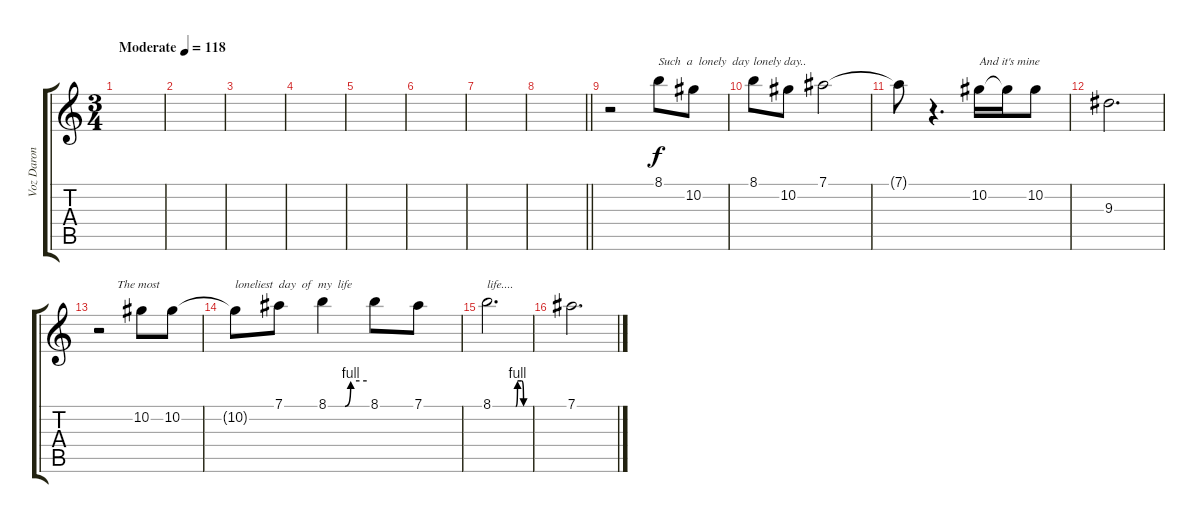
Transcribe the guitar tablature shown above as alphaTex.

\track ("Voz Daron" "Voz Daron") {instrument acousticguitarsteel}
\staff {score tabs}
\tuning (Eb4 Bb3 Gb3 Db3 Ab2 Db2) {hide}
\ts (3 4)
\tempo (118 "Moderate")
\clef g2
\ks c
|
|
|
|
|
|
|
\barLineRight lightlight
|
r.2 8.1.8{txt "Such  a  lonely  day" instrument acousticguitarsteel} 10.2.8 |
8.1.8{txt "lonely day.."} 10.2.8 7.1.2 |
7.1{t}.8 r.4{d} 10.2.16{txt "And it's mine"} 10.2{t}.16 10.2.8 |
9.3.2{d} |
r.2{txt "      The most"} 10.2.8 10.2.8 |
10.2{t}.8{txt "loneliest  day  of  my  life"} 7.1.8 8.1{be (custom 0 0 26 0 35 4 60 4)}.4 8.1.8 7.1.8 |
8.1{be (custom 0 0 38 0 41 4 48 4 51 0 60 0)}.2{d txt "life...."} |
7.1.2{d}
